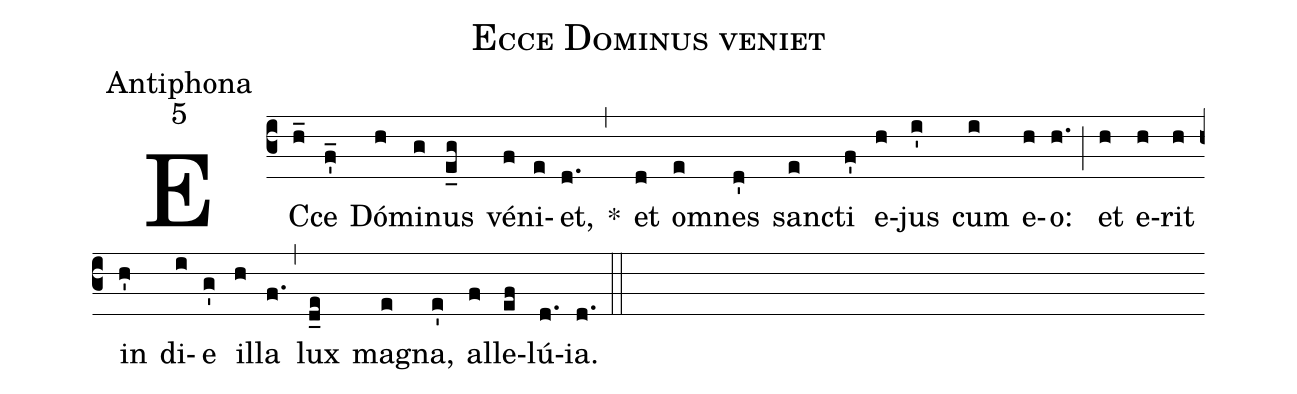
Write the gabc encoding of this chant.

name:Ecce Dominus veniet;
office-part:Antiphona;
mode:5;
%%
(c3) EC(h_)ce(f'_) Dó(h)mi(g)nus(e_g) vé(f)ni(e)et,(d.) *(,) et(d) o(e)mnes(d') san(e)cti(f') e(h)jus(i') cum(i) e(h)o:(h.) (;) et(h) e(h)rit(h) in(h') di(i)e(g') il(h)la(f.) (,) lux(d_e) ma(e)gna,(e') al(f)le(ef)lú(d.)ia.(d.) (::)
